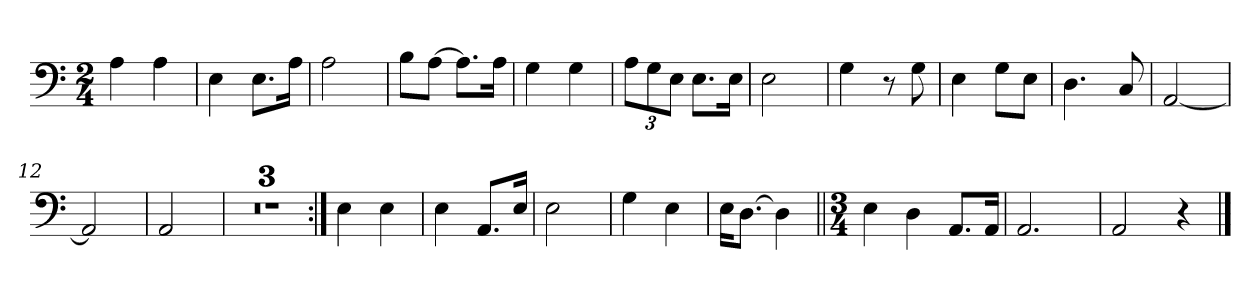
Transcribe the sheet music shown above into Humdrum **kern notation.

**kern
*part1
*staff1
*clefF4
*k[]
*M2/4
=1
4A\
4A\
=2
4E\
8.E\L
16A\Jk
=3
2A\
=4
8B\L
[8A\J
8.A\L]
16A\Jk
=5
4G\
4G\
=6
12A\L
12G\
12E\J
8.E\L
16E\Jk
=7
2E\
=8
4G\
8r
8G\
=9
4E\
8G\L
8E\J
=10
4.D\
8C/
=11
[2AA/
=12
2AA/]
=13
2AA/
=14
2r
=15
2r
=16
2r
=17:|!
4E\
4E\
=18
4E\
8.AA/L
16E/Jk
=19
2E\
=20
4G\
4E\
=21
16E\KL
[8.D\J
4D\]
=22||
*M3/4
4E\
4D\
8.AA/L
16AA/Jk
=23
2.AA/
=24
2AA/
4r
==
*-
